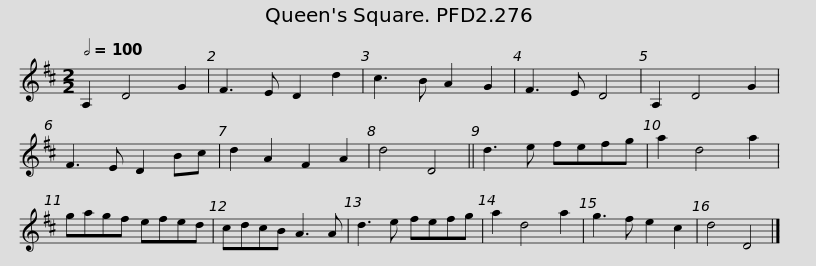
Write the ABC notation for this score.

X:1
L:1/8
Q:1/2=100
M:2/2
I:linebreak $
K:D
V:1 treble
V:1
 A,2 D4 G2 | F3 E D2 d2 | c3 B A2 G2 | F3 E D4 | A,2 D4 G2 | %5
 F3 E D2 Bc | d2 A2 F2 A2 | d4 D4 || d3 e fefg |$ a2 d4 a2 | %10
 gagf efed | cdcB A3 A | d3 e fefg | a2 d4 a2 | g3 f e2 c2 | %15
 d4 D4 |] %16
